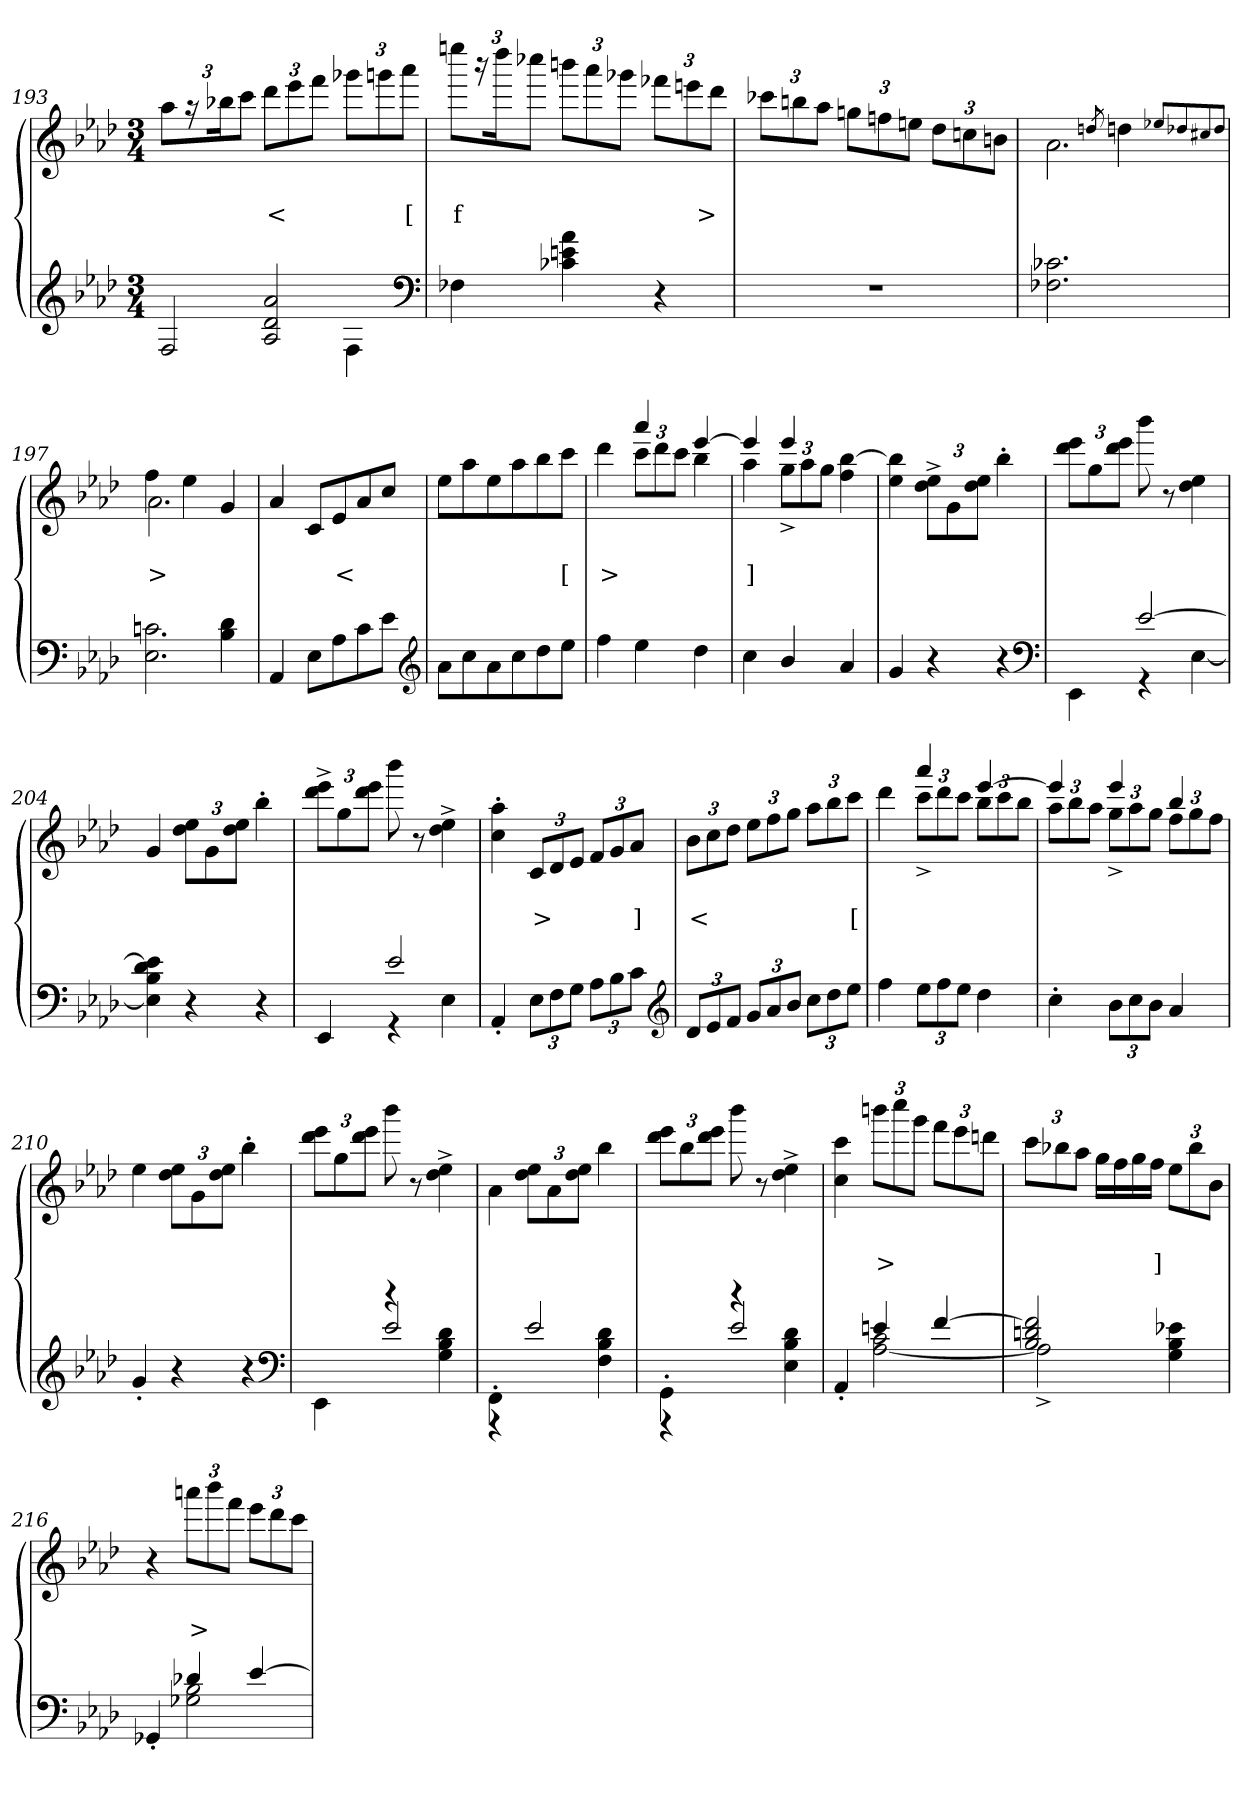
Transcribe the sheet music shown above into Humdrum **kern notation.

**kern	**kern	**text	**text
*part2	*part1	*part1	*part1
*staff2	*staff1	*staff1	*staff1
*clefG2	*clefG2	*	*
*k[b-e-a-d-]	*k[b-e-a-d-]	*	*
*M3/4	*M3/4	*	*
=193	=193	=193	=193
*^	*	*	*
4ryy	2F/	12aa-L	.	.
.	.	24r	.	.
.	.	24bb-X	.	.
.	.	12cccJ	.	.
2a- 2d- 2A-	.	12ddd-L	.	<
.	.	12eee-	.	.
.	.	12fffJ	.	.
.	4F	12ggg-XL	.	.
.	.	12gggn	.	.
.	.	12aaa-J	.	[
*v	*v	*	*	*
*clefF4	*	*	*
=194	=194	=194	=194
4F-X	12eeeenL	.	f
.	24r	.	.
.	24dddd-	.	.
.	12cccc-XJ	.	.
4a- 4en 4c-X	12bbbnL	.	.
.	12aaa-	.	.
.	12ggg-XJ	.	.
4r	12fff-XL	.	.
.	12eee	.	.
.	12ddd-J	.	>
=195	=195	=195	=195
2.r	12ccc-XL	.	.
.	12bbn	.	.
.	12aa-J	.	.
.	12ggnL	.	.
.	12ffn	.	.
.	12eenJ	.	.
.	12dd-L	.	.
.	12ccn	.	.
.	12bJ	.	.
=196	=196	=196	=196
*	*^	*	*
2.c-X 2.F-X	2ryy	2.a-	.	.
.	8qddn/	.	.	.
.	4ddn\	.	.	.
.	8qee-XL	.	.	.
.	8qdd-X	.	.	.
.	8qcc#X	.	.	.
.	8qdd-J	.	.	.
=197	=197	=197	=197	=197
*^	*	*	*	*
2.cn\ 2.E-	2ryy	4ff\	2.a-	.	>
.	.	4ee-\	.	.	.
.	4d- 4B-	4g/	.	.	.
*v	*v	*	*	*	*
*	*v	*v	*	*
=198	=198	=198	=198
4AA-	4a-	.	.
8E-L	8cL	.	.
8A-	8e-	.	<
8c	8a-	.	.
8e-J	8ccJ	.	.
*clefG2	*	*	*
=199	=199	=199	=199
8a-L	8ee-L	.	.
8cc	8aa-	.	.
8a-	8ee-	.	.
8cc	8aa-	.	.
8dd-	8bb-	.	.
8ee-J	8cccJ	.	[
=200	=200	=200	=200
*	*^	*	*
4ff	4ryy	4ddd-	.	>
4ee-	4aaa-	12cccL	.	.
.	.	12ddd-	.	.
.	.	12cccJ	.	.
4dd-	[4eee-	4bb-	.	.
=201	=201	=201	=201	=201
4cc	4eee-]	4aa-	.	]
4b-/	4eee-	12gg^>L	.	.
.	.	12aa-	.	.
.	.	12ggJ	.	.
4a-	4ryy	[4bb- 4ff	.	.
*	*v	*v	*	*
=202	=202	=202	=202
4g	4bb-] 4ee-	.	.
4r	12ee-^> 12dd-^>L	.	.
.	12g	.	.
.	12ee- 12dd-J	.	.
4r	4bb-'>	.	.
*clefF4	*	*	*
=203	=203	=203	=203
*^	*	*	*
4ryy	4EE-\	12eee- 12ddd-L	.	.
.	.	12gg	.	.
.	.	12eee- 12ddd-J	.	.
[2e-	4r	8bbb-	.	.
.	.	8r	.	.
.	[4E-	4ee- 4dd-	.	.
*v	*v	*	*	*
=204	=204	=204	=204
4e-] 4d- 4B- 4E-]	4g	.	.
4r	12ee- 12dd-L	.	.
.	12g	.	.
.	12ee- 12dd-J	.	.
4r	4bb-'>	.	.
=205	=205	=205	=205
*^	*	*	*
4ryy	4EE-/	12eee-^> 12ddd-^>L	.	.
.	.	12gg	.	.
.	.	12eee- 12ddd-J	.	.
2e-	4r	8bbb-	.	.
.	.	8r	.	.
.	4E-	4ee-^> 4dd-^>	.	.
*v	*v	*	*	*
=206	=206	=206	=206
4AA-'>	4aa-'> 4cc'>	.	.
12E-L	12cL	.	>
12F	12d-	.	.
12GJ	12e-J	.	.
12A-L	12fL	.	.
12B-	12g	.	.
12cJ	12a-J	.	]
*clefG2	*	*	*
=207	=207	=207	=207
12d-L	12b-L	.	<
12e-	12cc	.	.
12fJ	12dd-J	.	.
12gL	12ee-L	.	.
12a-	12ff	.	.
12b-J	12ggJ	.	.
12ccL	12aa-L	.	.
12dd-	12bb-	.	.
12ee-J	12cccJ	.	[
=208	=208	=208	=208
*	*^	*	*
4ff	4ryy	4ddd-	.	.
12ee-L	4aaa-	12ccc^>L	.	.
12ff	.	12ddd-	.	.
12ee-J	.	12cccJ	.	.
4dd-	[4eee-	12bb-L	.	.
.	.	12ccc	.	.
.	.	12bb-J	.	.
=209	=209	=209	=209	=209
4cc'>	4eee-]	12aa-L	.	.
.	.	12bb-	.	.
.	.	12aa-J	.	.
12b-L	4eee-	12gg^>L	.	.
12cc	.	12aa-	.	.
12b-J	.	12ggJ	.	.
4a-	4bb-	12ffL	.	.
.	.	12gg	.	.
.	.	12ffJ	.	.
*	*v	*v	*	*
=210	=210	=210	=210
4g'>	4ee-	.	.
4r	12ee- 12dd-L	.	.
.	12g	.	.
.	12ee- 12dd-J	.	.
4r	4bb-'>	.	.
*clefF4	*	*	*
=211	=211	=211	=211
*^	*	*	*
4EE-\	4ryy	12eee- 12ddd-L	.	.
.	.	12gg	.	.
.	.	12eee- 12ddd-J	.	.
4r	2e-/	8bbb-	.	.
.	.	8r	.	.
4d- 4B- 4G\	.	4ee-^> 4dd-^>	.	.
=212	=212	=212	=212	=212
4FF'>\	4r	4a-\	.	.
4ryy	2e-/	12ee- 12dd-L	.	.
.	.	12a-	.	.
.	.	12ee- 12dd-J	.	.
4d-\ 4B- 4F	.	4bb-	.	.
=213	=213	=213	=213	=213
4GG'>\	4r	12eee- 12ddd-L	.	.
.	.	12bb-	.	.
.	.	12eee- 12ddd-J	.	.
4r	2e-/	8bbb-	.	.
.	.	8r	.	.
4d-\ 4B- 4E-	.	4ee-^> 4dd-^>	.	.
=214	=214	=214	=214	=214
4AA-'>	4ryy	4ccc 4cc	.	.
4en	2c [2A-	12bbbnL	.	>
.	.	12cccc	.	.
.	.	12gggJ	.	.
[4f	.	12fffL	.	.
.	.	12eee-	.	.
.	.	12dddnJ	.	.
=215	=215	=215	=215	=215
2f] 2dn 2B-	2A-^>]	12cccL	.	.
.	.	12bb-X	.	.
.	.	12aa-J	.	.
.	.	16ggLL	.	.
.	.	16ff	.	.
.	.	16gg	.	.
.	.	16ffJJ	.	]
4e-X 4B- 4G	4ryy	12ee-L	.	.
.	.	12bb-	.	.
.	.	12b-J	.	.
=216	=216	=216	=216	=216
4GG-X'>	4ryy	4r	.	.
4d-X	2B- 2G-	12aaanL	.	>
.	.	12bbb-	.	.
.	.	12fffJ	.	.
[4e-	.	12eee-L	.	.
.	.	12ddd-	.	.
.	.	12cccJ	.	.
*v	*v	*	*	*
=	=	=	=
*-	*-	*-	*-
